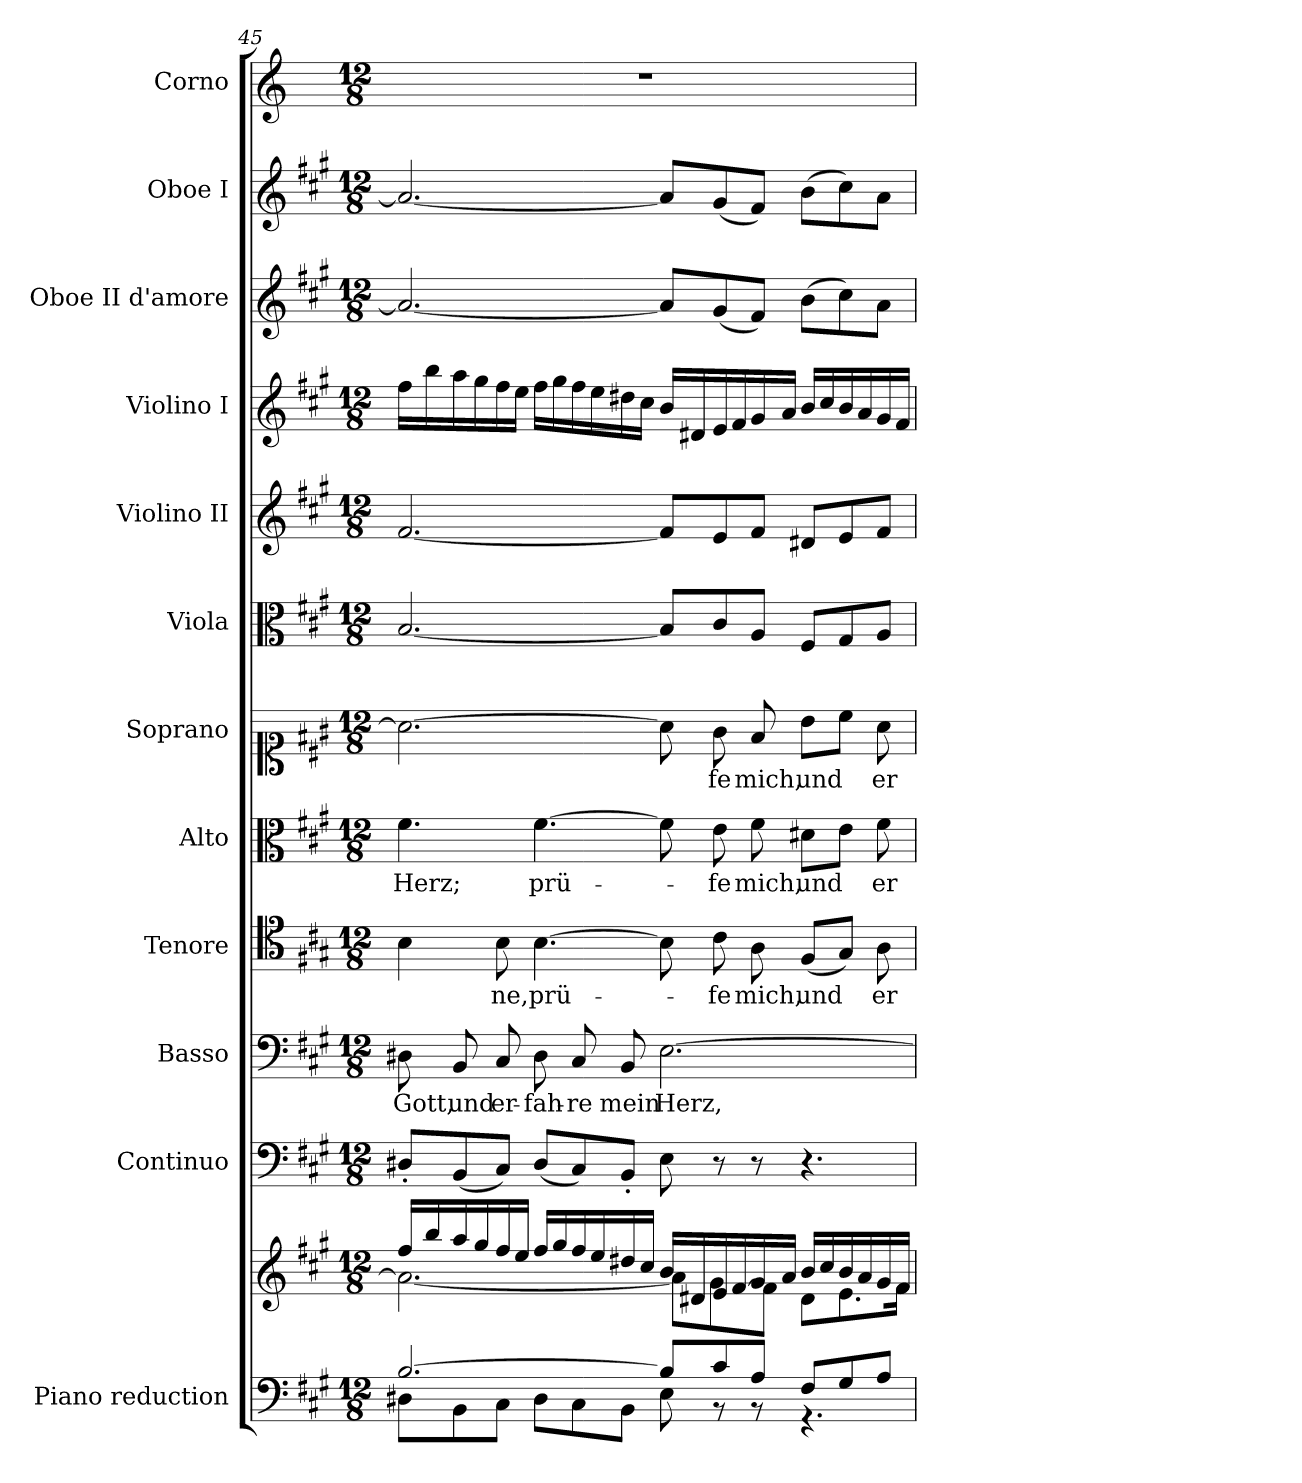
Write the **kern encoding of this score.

**kern	**kern	**kern	**kern	**text	**kern	**text	**kern	**text	**kern	**text	**kern	**kern	**kern	**kern	**kern	**kern
*part12	*part12	*part11	*part10	*part10	*part9	*part9	*part8	*part8	*part7	*part7	*part6	*part5	*part4	*part3	*part2	*part1
*staff13	*staff12	*staff11	*staff10	*staff10	*staff9	*staff9	*staff8	*staff8	*staff7	*staff7	*staff6	*staff5	*staff4	*staff3	*staff2	*staff1
*I"Piano reduction	*	*I"Continuo	*I"Basso	*	*I"Tenore	*	*I"Alto	*	*I"Soprano	*	*I"Viola	*I"Violino II	*I"Violino I	*I"Oboe II d'amore	*I"Oboe I	*I"Corno
*I'Pno	*	*	*	*	*	*	*	*	*	*	*I'Vla	*I'Vln	*I'Vln	*I'Ob	*I'Ob	*
!!LO:PB:g=z
*clefF4	*clefG2	*clefF4	*clefF4	*	*clefC4	*	*clefC3	*	*clefC1	*	*clefC3	*clefG2	*clefG2	*clefG2	*clefG2	*clefG2
*	*	*	*	*	*	*	*	*	*	*	*	*	*	*	*	*ITrd2c3
*k[f#c#g#]	*k[f#c#g#]	*k[f#c#g#]	*k[f#c#g#]	*	*k[f#c#g#]	*	*k[f#c#g#]	*	*k[f#c#g#]	*	*k[f#c#g#]	*k[f#c#g#]	*k[f#c#g#]	*k[f#c#g#]	*k[f#c#g#]	*k[f#c#g#]
*M12/8	*M12/8	*M12/8	*M12/8	*	*M12/8	*	*M12/8	*	*M12/8	*	*M12/8	*M12/8	*M12/8	*M12/8	*M12/8	*M12/8
=45	=45	=45	=45	=45	=45	=45	=45	=45	=45	=45	=45	=45	=45	=45	=45	=45
*^	*^	*	*	*	*	*	*	*	*	*	*	*	*	*	*	*
!	!	!	!	!	!	!LO:LY:b	!	!	!	!LO:LY:b	!	!	!	!	!	!	!	!
[2.B/	8D#X\L	16ff#/LL	2.a\_	8D#X'/L	8D#X\	Gott,	4B\	.	4.f#\	Herz;	2.a\_	.	[2.B/	[2.f#/	16ff#\LL	2.a/_	2.a/_	1.r
.	.	16bb/	.	.	.	.	.	.	.	.	.	.	.	.	16bb\	.	.	.
!	!	!	!	!	!	!LO:LY:b	!	!	!	!	!	!	!	!	!	!	!	!
.	8BB\	16aa/	.	(<8BB/	8BB/	und	.	.	.	.	.	.	.	.	16aa\	.	.	.
.	.	16gg#/	.	.	.	.	.	.	.	.	.	.	.	.	16gg#\	.	.	.
!	!	!	!	!	!	!LO:LY:b	!	!LO:LY:b	!	!	!	!	!	!	!	!	!	!
.	8C#\J	16ff#/	.	8C#/J)	8C#/	er-	8B\	-ne,	.	.	.	.	.	.	16ff#\	.	.	.
.	.	16ee/JJ	.	.	.	.	.	.	.	.	.	.	.	.	16ee\JJ	.	.	.
!	!	!	!	!	!	!LO:LY:b	!	!LO:LY:b	!	!LO:LY:b	!	!	!	!	!	!	!	!
.	8D#\L	16ff#/LL	.	(<8D#/L	8D#\	-fah-	[4.B\	prü-	[4.f#\	prü-	.	.	.	.	16ff#\LL	.	.	.
.	.	16gg#/	.	.	.	.	.	.	.	.	.	.	.	.	16gg#\	.	.	.
!	!	!	!	!	!	!LO:LY:b	!	!	!	!	!	!	!	!	!	!	!	!
.	8C#\	16ff#/	.	8C#/)	8C#/	-re	.	.	.	.	.	.	.	.	16ff#\	.	.	.
.	.	16ee/	.	.	.	.	.	.	.	.	.	.	.	.	16ee\	.	.	.
!	!	!	!	!	!	!LO:LY:b	!	!	!	!	!	!	!	!	!	!	!	!
.	8BB\J	16dd#X/	.	8BB'/J	8BB/	mein	.	.	.	.	.	.	.	.	16dd#X\	.	.	.
.	.	16cc#/JJ	.	.	.	.	.	.	.	.	.	.	.	.	16cc#\JJ	.	.	.
!	!	!	!	!	!	!LO:LY:b	!	!	!	!	!	!	!	!	!	!	!	!
8B/L]	8E\	16b/LL	8a\L]	8E\	[2.E\	Herz,	8B\]	.	8f#\]	.	8a\]	.	8B/L]	8f#/L]	16b/LL	8a/L]	8a/L]	.
.	.	16d#X/	.	.	.	.	.	.	.	.	.	.	.	.	16d#X/	.	.	.
!	!	!	!	!	!	!	!	!LO:LY:b	!	!LO:LY:b	!	!LO:LY:b	!	!	!	!	!	!
8c#/	8r	16e/	8g#\	8r	.	.	8c#\	-fe	8e\	-fe	8g#\	-fe	8c#/	8e/	16e/	(<8g#/	(<8g#/	.
.	.	[16f#/	.	.	.	.	.	.	.	.	.	.	.	.	16f#/	.	.	.
!	!	!	!	!	!	!	!	!LO:LY:b	!	!LO:LY:b	!	!LO:LY:b	!	!	!	!	!	!
8A/J	8r	16g#/	8f#\J]	8r	.	.	8A\	mich,	8f#\	mich,	8f#/	mich,	8A/J	8f#/J	16g#/	8f#/J)	8f#/J)	.
.	.	16a/JJ	.	.	.	.	.	.	.	.	.	.	.	.	16a/JJ	.	.	.
!	!	!	!	!	!	!	!	!LO:LY:b	!	!LO:LY:b	!	!LO:LY:b	!	!	!	!	!	!
8F#/L	4.r	16b/LL	8d#\L	4.r	.	.	(<8F#/L	und	8d#X\L	und	8b\L	und	8F#/L	8d#X/L	16b/LL	(>8b\L	(>8b\L	.
.	.	16cc#/	.	.	.	.	.	.	.	.	.	.	.	.	16cc#/	.	.	.
8G#/	.	16b/	8.e\	.	.	.	8G#/J)	.	8e\J	.	8cc#\J	.	8G#/	8e/	16b/	8cc#\)	8cc#\)	.
.	.	16a/	.	.	.	.	.	.	.	.	.	.	.	.	16a/	.	.	.
!	!	!	!	!	!	!	!	!LO:LY:b	!	!LO:LY:b	!	!LO:LY:b	!	!	!	!	!	!
8A/J	.	16g#/	.	.	.	.	8A\	er-	8f#\	er-	8a\	er-	8A/J	8f#/J	16g#/	8a\J	8a\J	.
.	.	16f#/JJ	16f#\Jk	.	.	.	.	.	.	.	.	.	.	.	16f#/JJ	.	.	.
*v	*v	*	*	*	*	*	*	*	*	*	*	*	*	*	*	*	*	*
*	*v	*v	*	*	*	*	*	*	*	*	*	*	*	*	*	*	*
=	=	=	=	=	=	=	=	=	=	=	=	=	=	=	=	=
*-	*-	*-	*-	*-	*-	*-	*-	*-	*-	*-	*-	*-	*-	*-	*-	*-
